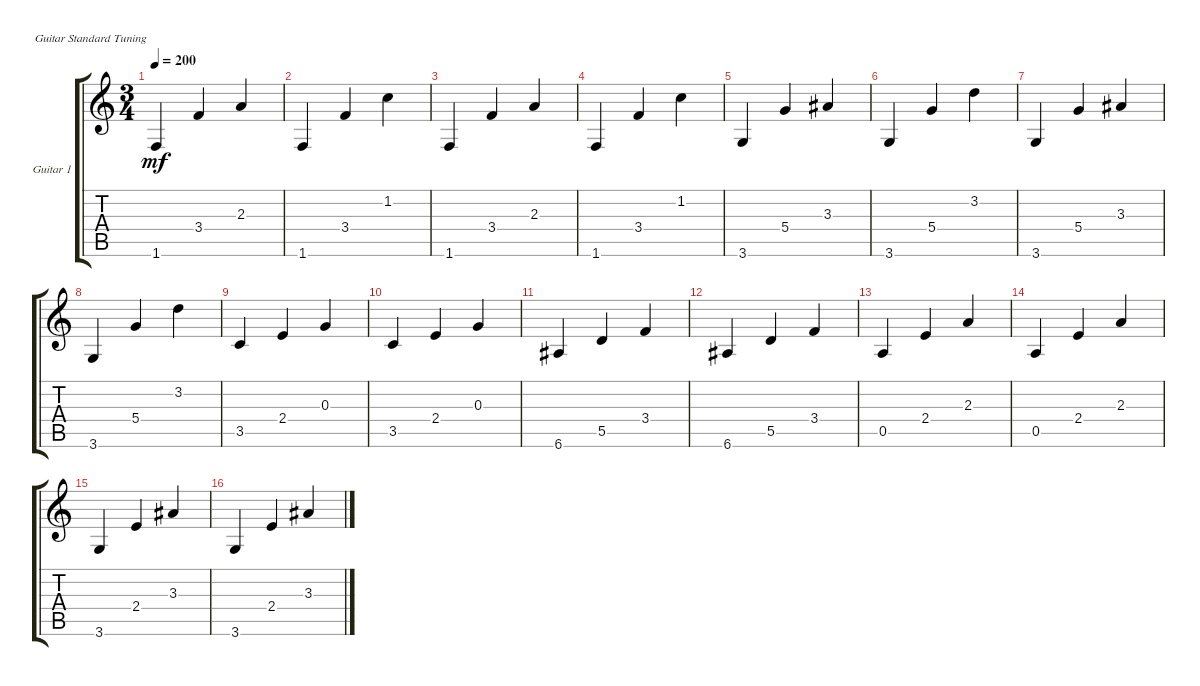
\bracketExtendMode groupsimilarinstruments
\firstSystemTrackNameOrientation horizontal
\otherSystemsTrackNameOrientation horizontal
\track ("Acoustic Guitar 1" "Guitar 1") {instrument acousticguitarsteel}
\staff {score tabs}
\tuning (E4 B3 G3 D3 A2 E2)
\ts (3 4)
\tempo 200
\clef g2
\scale
0.333333
\ks c
1.6.4{dy mf} 3.4.4 2.3.4 |
\scale
0.333333 1.6.4 3.4.4 1.2.4 |
\scale
0.333333 1.6.4 3.4.4 2.3.4 |
\scale
0.333333 1.6.4 3.4.4 1.2.4 |
\scale
0.333333 3.6.4 5.4.4 3.3.4 |
\scale
0.333333 3.6.4 5.4.4 3.2.4 |
\scale
0.333333 3.6.4 5.4.4 3.3.4 |
\scale
0.333333 3.6.4 5.4.4 3.2.4 |
\scale
0.333333 3.5.4 2.4.4 0.3.4 |
\scale
0.333333 3.5.4 2.4.4 0.3.4 |
\scale
0.333333 6.6.4 5.5.4 3.4.4 |
\scale
0.333333 6.6.4 5.5.4 3.4.4 |
\scale
0.333333 0.5.4 2.4.4 2.3.4 |
\scale
0.333333 0.5.4 2.4.4 2.3.4 |
\scale
0.333333 3.6.4 2.4.4 3.3.4 |
\scale
0.333333 3.6.4 2.4.4 3.3.4
